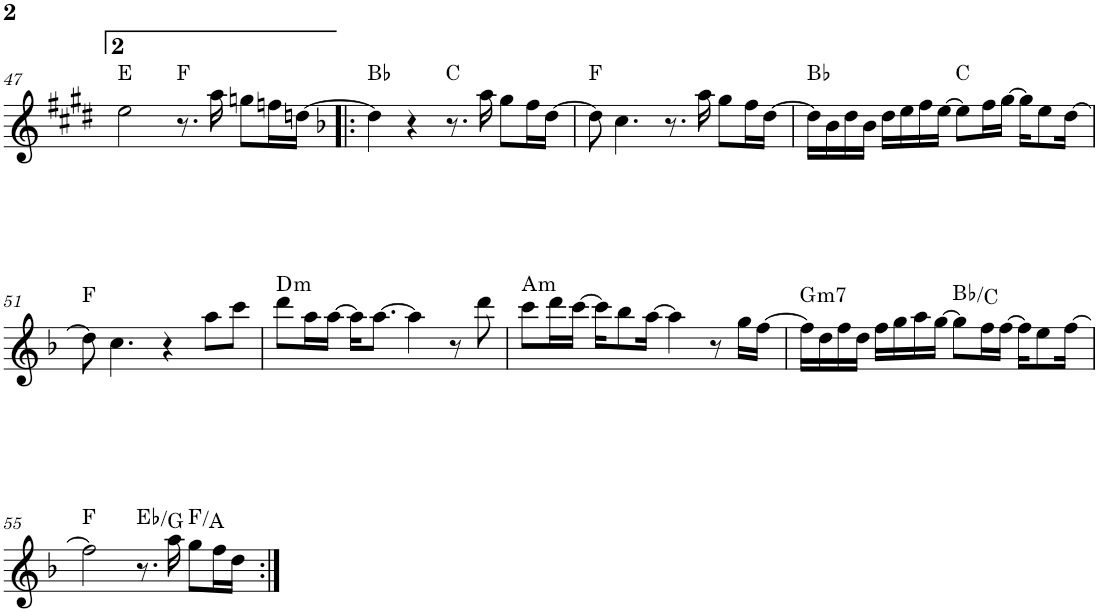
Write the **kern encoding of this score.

**kern	**harte
*part1	*part1
*staff1	*
*I"P1	*
!!LO:PB:g=z
*clefG2	*
*k[f#c#g#d#]	*
*E:	*
*M4/4	*
=47	=47
2ee\	E:maj
8.r	F:maj
16aa\	.
8ggn\L	.
16ffn\L	.
[>16ddn\JJ	.
=48!|:	=48!|:
*k[b-]	*
*F:	*
4dd\]	Bb:maj
4r	.
8.r	C:maj
16aa\	.
8gg\L	.
16ff\L	.
[>16dd\JJ	.
=49	=49
8dd\]	F:maj
4.cc\	.
8.r	.
16aa\	.
8gg\L	.
16ff\L	.
[>16dd\JJ	.
=50	=50
16dd\LL]	Bb:maj
16b-\	.
16dd\	.
16b-\JJ	.
16dd\LL	.
16ee\	.
16ff\	.
[>16ee\JJ	.
8ee\L]	C:maj
16ff\L	.
[>16gg\JJ	.
16gg\KL]	.
8ee\	.
[>16dd\Jk	.
!!LO:LB:g=z
=51	=51
8dd\]	F:maj
4.cc\	.
4r	.
8aa\L	.
8ccc\J	.
=52	=52
!	!LO:H:kt=m
8ddd\L	D:min
16aa\L	.
[>16aa\JJ	.
16aa\KL]	.
[>8.aa\J	.
4aa\]	.
8r	.
8ddd\	.
=53	=53
!	!LO:H:kt=m
8ccc\L	A:min
16ddd\L	.
[>16ccc\JJ	.
16ccc\KL]	.
8bb-\	.
[>16aa\Jk	.
4aa\]	.
8r	.
16gg\LL	.
[>16ff\JJ	.
=54	=54
!	!LO:H:kt=m7
16ff\LL]	G:min7
16dd\	.
16ff\	.
16dd\JJ	.
16ff\LL	.
16gg\	.
16aa\	.
[>16gg\JJ	.
8gg\L]	Bb:maj/2
16ff\L	.
[>16ff\JJ	.
16ff\KL]	.
8ee\	.
[>16ff\Jk	.
!!LO:LB:g=z
=55	=55
2ff\]	F:maj
8.r	Eb:maj/3
16aa\	.
8gg\L	F:maj/3
16ff\L	.
16dd\JJ	.
=:|!	=:|!
*-	*-
